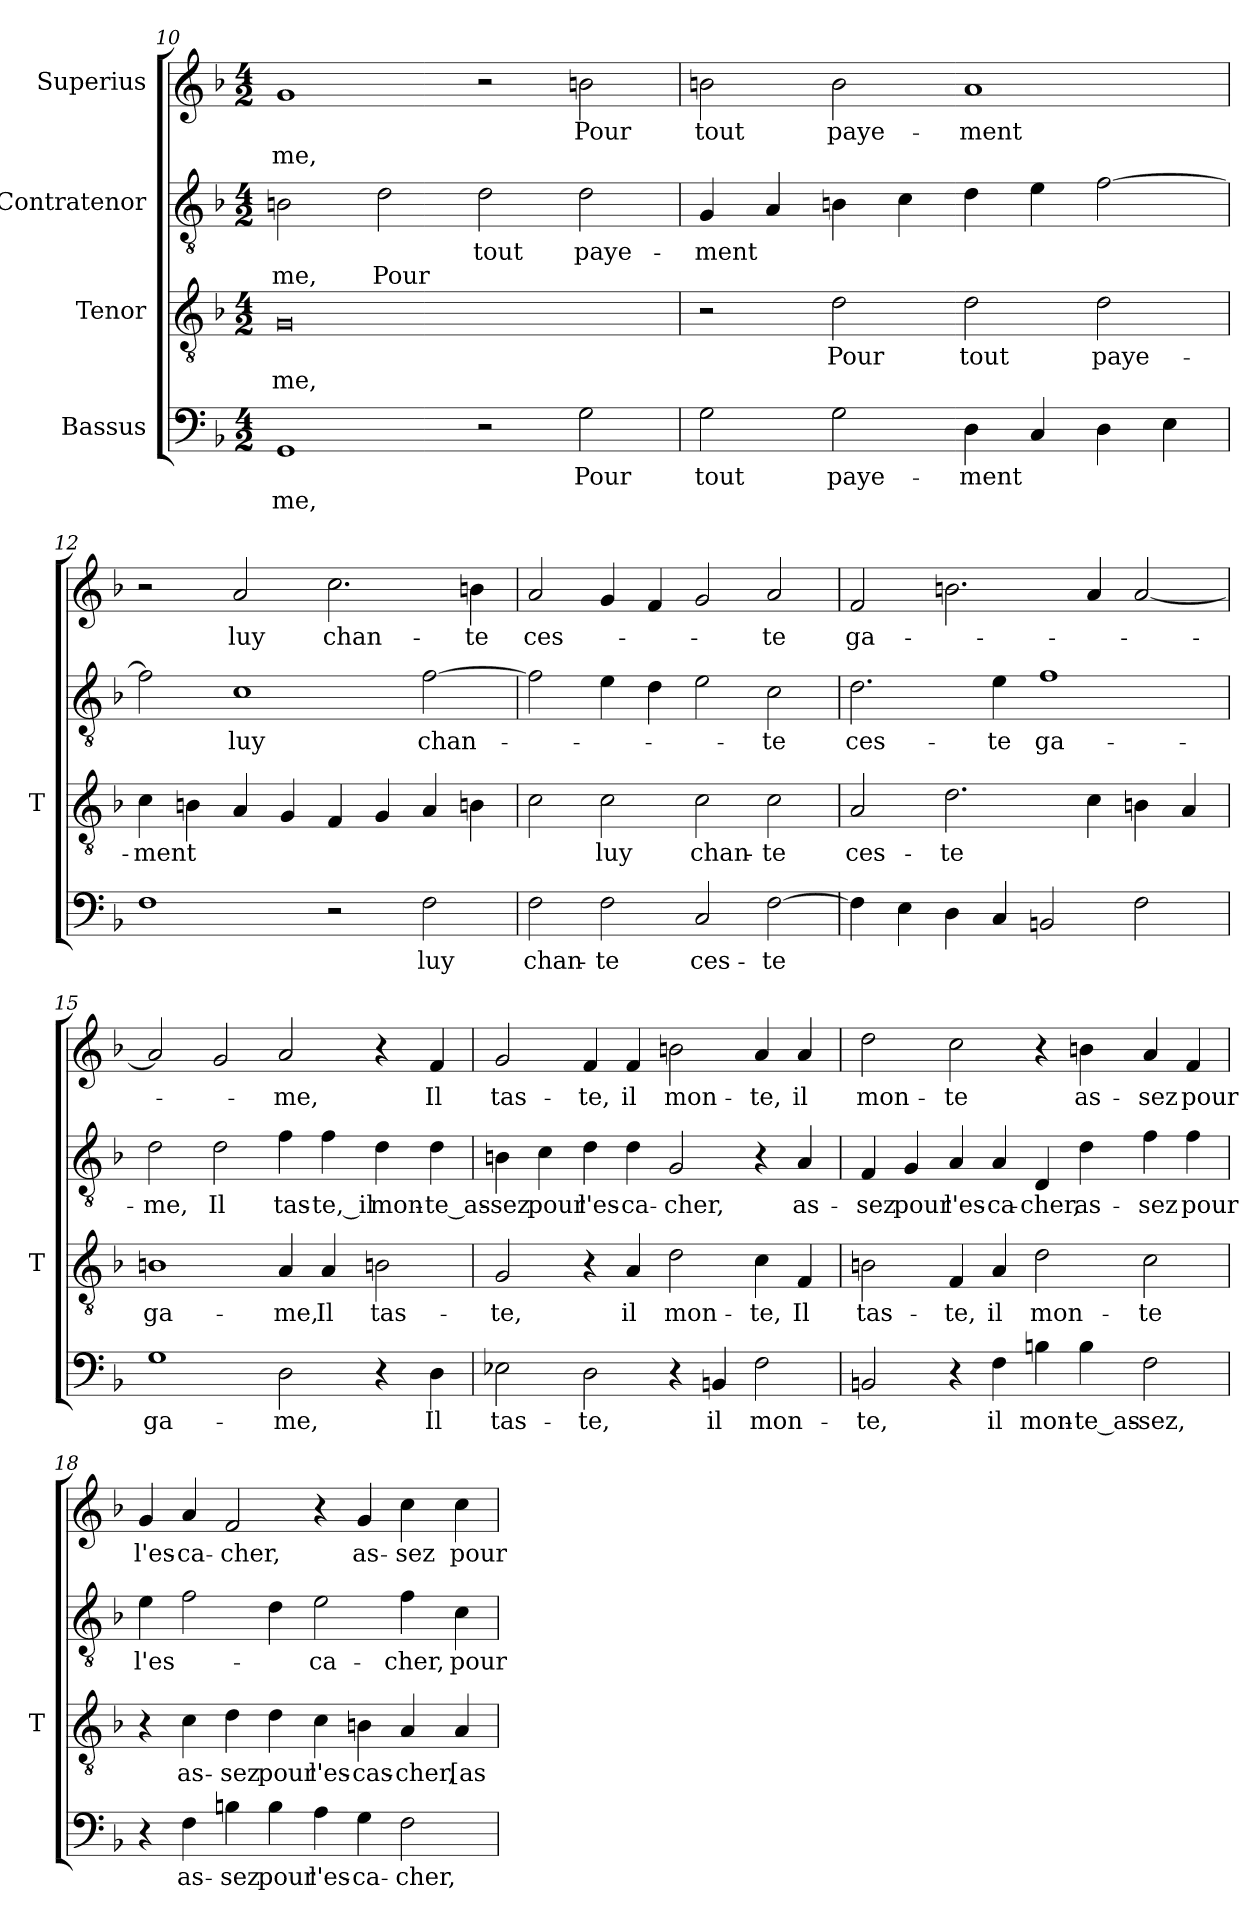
**kern	**text	**text	**kern	**text	**text	**kern	**text	**text	**kern	**text	**text
*part4	*part4	*part4	*part3	*part3	*part3	*part2	*part2	*part2	*part1	*part1	*part1
*staff4	*staff4	*staff4	*staff3	*staff3	*staff3	*staff2	*staff2	*staff2	*staff1	*staff1	*staff1
*I"Bassus	*	*	*I"Tenor	*	*	*I"Contratenor	*	*	*I"Superius	*	*
*	*	*	*I'T	*	*	*	*	*	*	*	*
*clefF4	*	*	*clefGv2	*	*	*clefGv2	*	*	*clefG2	*	*
*k[b-]	*	*	*k[b-]	*	*	*k[b-]	*	*	*k[b-]	*	*
*M4/2	*	*	*M4/2	*	*	*M4/2	*	*	*M4/2	*	*
=10	=10	=10	=10	=10	=10	=10	=10	=10	=10	=10	=10
1GG	.	-me,	0G	.	-me,	2Bn	.	-me,	1g	.	-me,
.	.	.	.	.	.	2d	.	-Pour	.	.	.
2r	.	.	.	.	.	2d	-tout	.	2r	.	.
2G	-Pour	.	.	.	.	2d	paye-	.	2bn	-Pour	.
=11	=11	=11	=11	=11	=11	=11	=11	=11	=11	=11	=11
2G	-tout	.	2r	.	.	4G	-ment	.	2bn	-tout	.
.	.	.	.	.	.	4A	.	.	.	.	.
2G	paye-	.	2d	-Pour	.	4Bn	.	.	2b	paye-	.
.	.	.	.	.	.	4c	.	.	.	.	.
4D	-ment	.	2d	-tout	.	4d	.	.	1a	-ment	.
4C	.	.	.	.	.	4e	.	.	.	.	.
4D	.	.	2d	paye-	.	[2f	.	.	.	.	.
4E	.	.	.	.	.	.	.	.	.	.	.
=12	=12	=12	=12	=12	=12	=12	=12	=12	=12	=12	=12
1F	.	.	4c	-ment	.	2f]	.	.	2r	.	.
.	.	.	4Bn	.	.	.	.	.	.	.	.
.	.	.	4A	.	.	1c	-luy	.	2a	-luy	.
.	.	.	4G	.	.	.	.	.	.	.	.
2r	.	.	4F	.	.	.	.	.	2.cc	chan-	.
.	.	.	4G	.	.	.	.	.	.	.	.
2F	-luy	.	4A	.	.	[2f	chan-	.	.	.	.
.	.	.	4Bn	.	.	.	.	.	4bn	-te	.
=13	=13	=13	=13	=13	=13	=13	=13	=13	=13	=13	=13
2F	chan-	.	2c	.	.	2f]	.	.	2a	ces-	.
2F	-te	.	2c	-luy	.	4e	.	.	4g	.	.
.	.	.	.	.	.	4d	.	.	4f	.	.
2C	ces-	.	2c	chan-	.	2e	.	.	2g	.	.
[2F	-te	.	2c	-te	.	2c	-te	.	2a	-te	.
=14	=14	=14	=14	=14	=14	=14	=14	=14	=14	=14	=14
4F]	.	.	2A	ces-	.	2.d	ces-	.	2f	ga-	.
4E	.	.	.	.	.	.	.	.	.	.	.
4D	.	.	2.d	-te	.	.	.	.	2.bn	.	.
4C	.	.	.	.	.	4e	-te	.	.	.	.
2BB	.	.	.	.	.	1f	ga-	.	.	.	.
.	.	.	4c	.	.	.	.	.	4a	.	.
2F	.	.	4Bn	.	.	.	.	.	[2a	.	.
.	.	.	4A	.	.	.	.	.	.	.	.
=15	=15	=15	=15	=15	=15	=15	=15	=15	=15	=15	=15
1G	ga-	.	1Bn	ga-	.	2d	-me,	.	2a]	.	.
.	.	.	.	.	.	2d	-Il	.	2g	.	.
2D	-me,	.	4A	-me,	.	4f	tas-	.	2a	-me,	.
.	.	.	4A	-Il	.	4f	-te,_il	.	.	.	.
4r	.	.	2Bn	tas-	.	4d	mon-	.	4r	.	.
4D	-Il	.	.	.	.	4d	te_as-	.	4f	-Il	.
=16	=16	=16	=16	=16	=16	=16	=16	=16	=16	=16	=16
2E-X	tas-	.	2G	-te,	.	4Bn	-sez	.	2g	tas-	.
.	.	.	.	.	.	4c	-pour	.	.	.	.
2D	-te,	.	4r	.	.	4d	l'es-	.	4f	-te,	.
.	.	.	4A	-il	.	4d	ca-	.	4f	-il	.
4r	.	.	2d	mon-	.	2G	-cher,	.	2bn	mon-	.
4BB	-il	.	.	.	.	.	.	.	.	.	.
2F	mon-	.	4c	-te,	.	4r	.	.	4a	-te,	.
.	.	.	4F	-Il	.	4A	as-	.	4a	-il	.
=17	=17	=17	=17	=17	=17	=17	=17	=17	=17	=17	=17
2BB	-te,	.	2Bn	tas-	.	4F	-sez	.	2dd	mon-	.
.	.	.	.	.	.	4G	-pour	.	.	.	.
4r	.	.	4F	-te,	.	4A	l'es-	.	2cc	-te	.
4F	-il	.	4A	-il	.	4A	ca-	.	.	.	.
4B	mon-	.	2d	mon-	.	4D	-cher,	.	4r	.	.
4B	te_as-	.	.	.	.	4d	as-	.	4bn	as-	.
2F	-sez,	.	2c	-te	.	4f	-sez	.	4a	-sez	.
.	.	.	.	.	.	4f	-pour	.	4f	-pour	.
=18	=18	=18	=18	=18	=18	=18	=18	=18	=18	=18	=18
4r	.	.	4r	.	.	4e	l'es-	.	4g	l'es-	.
4F	as-	.	4c	as-	.	2f	.	.	4a	ca-	.
4B	-sez	.	4d	-sez	.	.	.	.	2f	-cher,	.
4B	-pour	.	4d	-pour	.	4d	.	.	.	.	.
4A	l'es-	.	4c	l'es-	.	2e	ca-	.	4r	.	.
4G	ca-	.	4Bn	cas-	.	.	.	.	4g	as-	.
2F	-cher,	.	4A	-cher,	.	4f	-cher,	.	4cc	-sez	.
.	.	.	4A	[as-	.	4c	-pour	.	4cc	-pour	.
=	=	=	=	=	=	=	=	=	=	=	=
*-	*-	*-	*-	*-	*-	*-	*-	*-	*-	*-	*-
